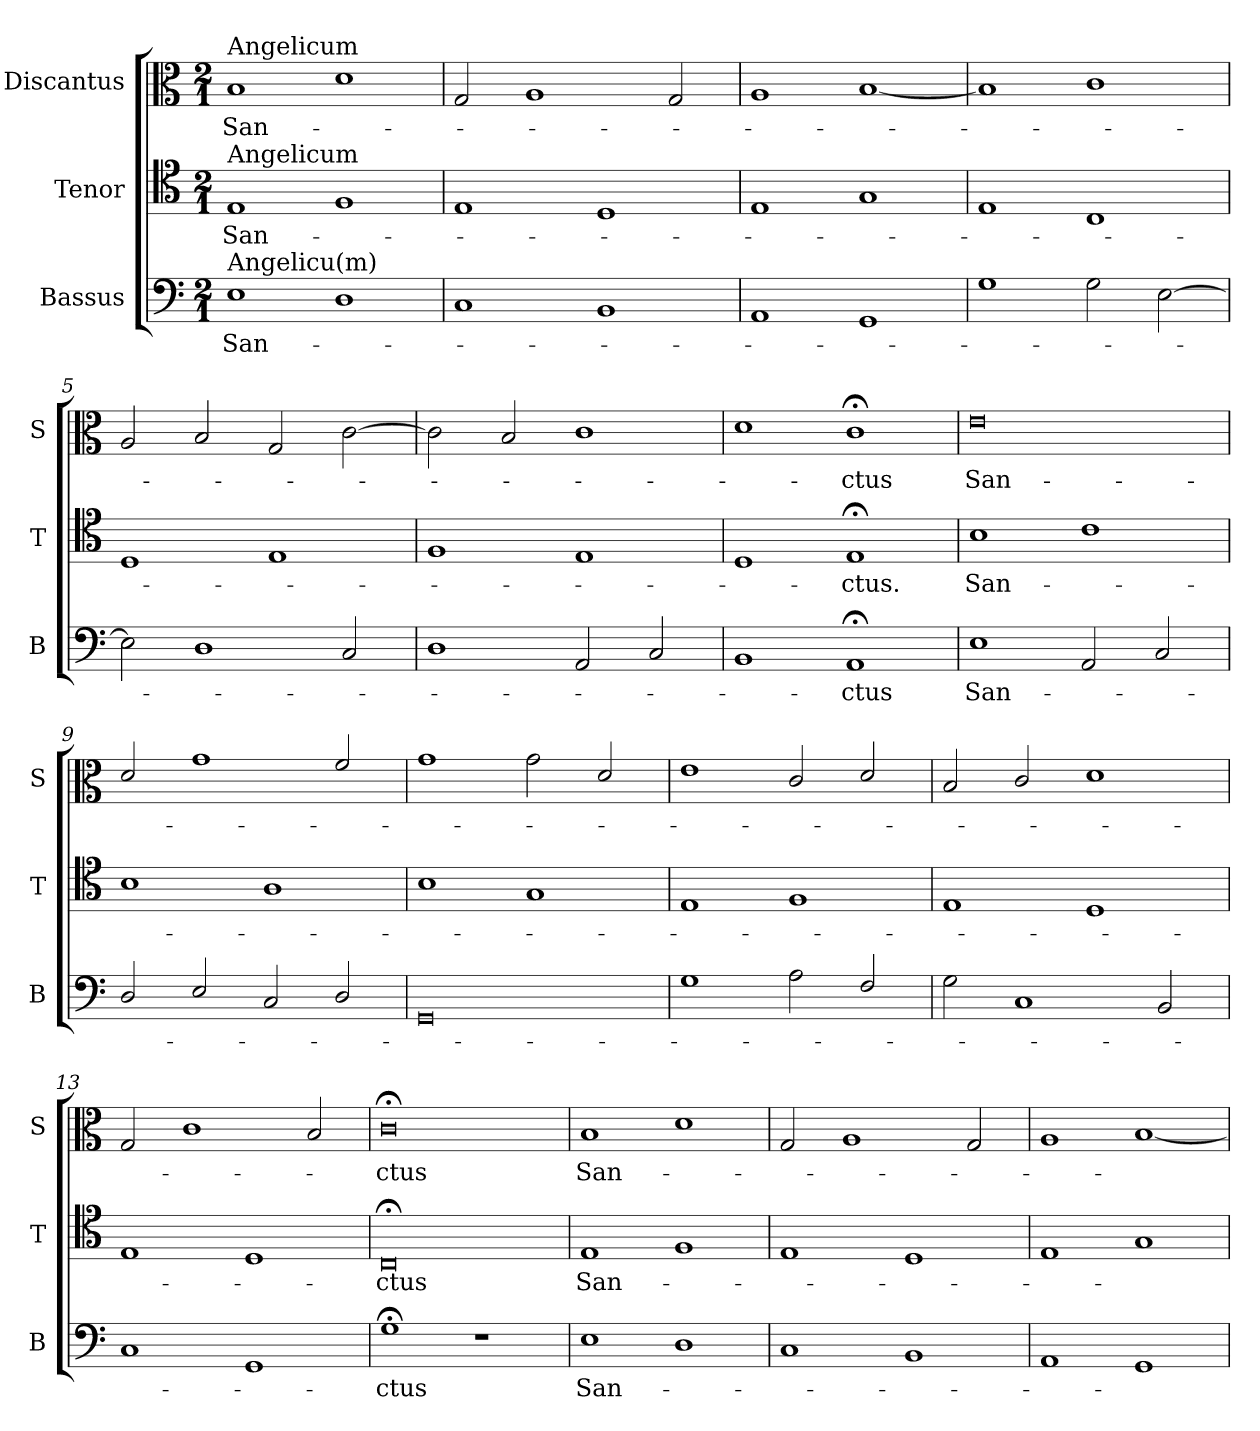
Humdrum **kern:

**kern	**text	**kern	**text	**kern	**text
*part3	*part3	*part2	*part2	*part1	*part1
*staff3	*staff3	*staff2	*staff2	*staff1	*staff1
*I"Bassus	*	*I"Tenor	*	*I"Discantus	*
*I'B	*	*I'T	*	*I'S	*
*clefF4	*	*clefC4	*	*clefC3	*
*k[]	*	*k[]	*	*k[]	*
*a:	*	*a:	*	*a:	*
*M2/1	*	*M2/1	*	*M2/1	*
=1	=1	=1	=1	=1	=1
!	!	!	!	!LO:TX:a:t=Angelicum	!
!	!	!LO:TX:a:t=Angelicum	!	!	!
!LO:TX:a:t=Angelicu(m)	!	!	!	!	!
1E	San-	1E	San-	1B	San-
1D	.	1F	.	1d	.
=2	=2	=2	=2	=2	=2
1C	.	1E	.	2G/	.
.	.	.	.	1A	.
1BB	.	1D	.	.	.
.	.	.	.	2G/	.
=3	=3	=3	=3	=3	=3
1AA	.	1E	.	1A	.
1GG	.	1G	.	[1B	.
=4	=4	=4	=4	=4	=4
1G	.	1E	.	1B]	.
2G\	.	1C	.	1c	.
[2E\	.	.	.	.	.
=5	=5	=5	=5	=5	=5
2E\]	.	1D	.	2A/	.
1D	.	.	.	2B/	.
.	.	1E	.	2G/	.
2C/	.	.	.	[2c\	.
=6	=6	=6	=6	=6	=6
1D	.	1F	.	2c\]	.
.	.	.	.	2B/	.
2AA/	.	1E	.	1c	.
2C/	.	.	.	.	.
=7	=7	=7	=7	=7	=7
1BB	.	1D	.	1d	.
1AA;<	-ctus	1E;<	-ctus.	1c;<	-ctus
=8	=8	=8	=8	=8	=8
1E	San-	1B	San-	0e	San-
2AA/	.	1c	.	.	.
2C/	.	.	.	.	.
=9	=9	=9	=9	=9	=9
2D/	.	1B	.	2d/	.
2E/	.	.	.	1g	.
2C/	.	1A	.	.	.
2D/	.	.	.	2f/	.
=10	=10	=10	=10	=10	=10
0GG	.	1B	.	1g	.
.	.	1G	.	2g\	.
.	.	.	.	2d/	.
=11	=11	=11	=11	=11	=11
1G	.	1E	.	1e	.
2A\	.	1F	.	2c/	.
2F/	.	.	.	2d/	.
=12	=12	=12	=12	=12	=12
2G\	.	1E	.	2B/	.
1C	.	.	.	2c/	.
.	.	1D	.	1d	.
2BB/	.	.	.	.	.
=13	=13	=13	=13	=13	=13
1C	.	1E	.	2G/	.
.	.	.	.	1c	.
1GG	.	1D	.	.	.
.	.	.	.	2B/	.
=14	=14	=14	=14	=14	=14
1G;<	-ctus	0C;<	-ctus	0c;<	-ctus
1r	.	.	.	.	.
=15	=15	=15	=15	=15	=15
1E	San-	1E	San-	1B	San-
1D	.	1F	.	1d	.
=16	=16	=16	=16	=16	=16
1C	.	1E	.	2G/	.
.	.	.	.	1A	.
1BB	.	1D	.	.	.
.	.	.	.	2G/	.
=17	=17	=17	=17	=17	=17
1AA	.	1E	.	1A	.
1GG	.	1G	.	[1B	.
=	=	=	=	=	=
*-	*-	*-	*-	*-	*-
